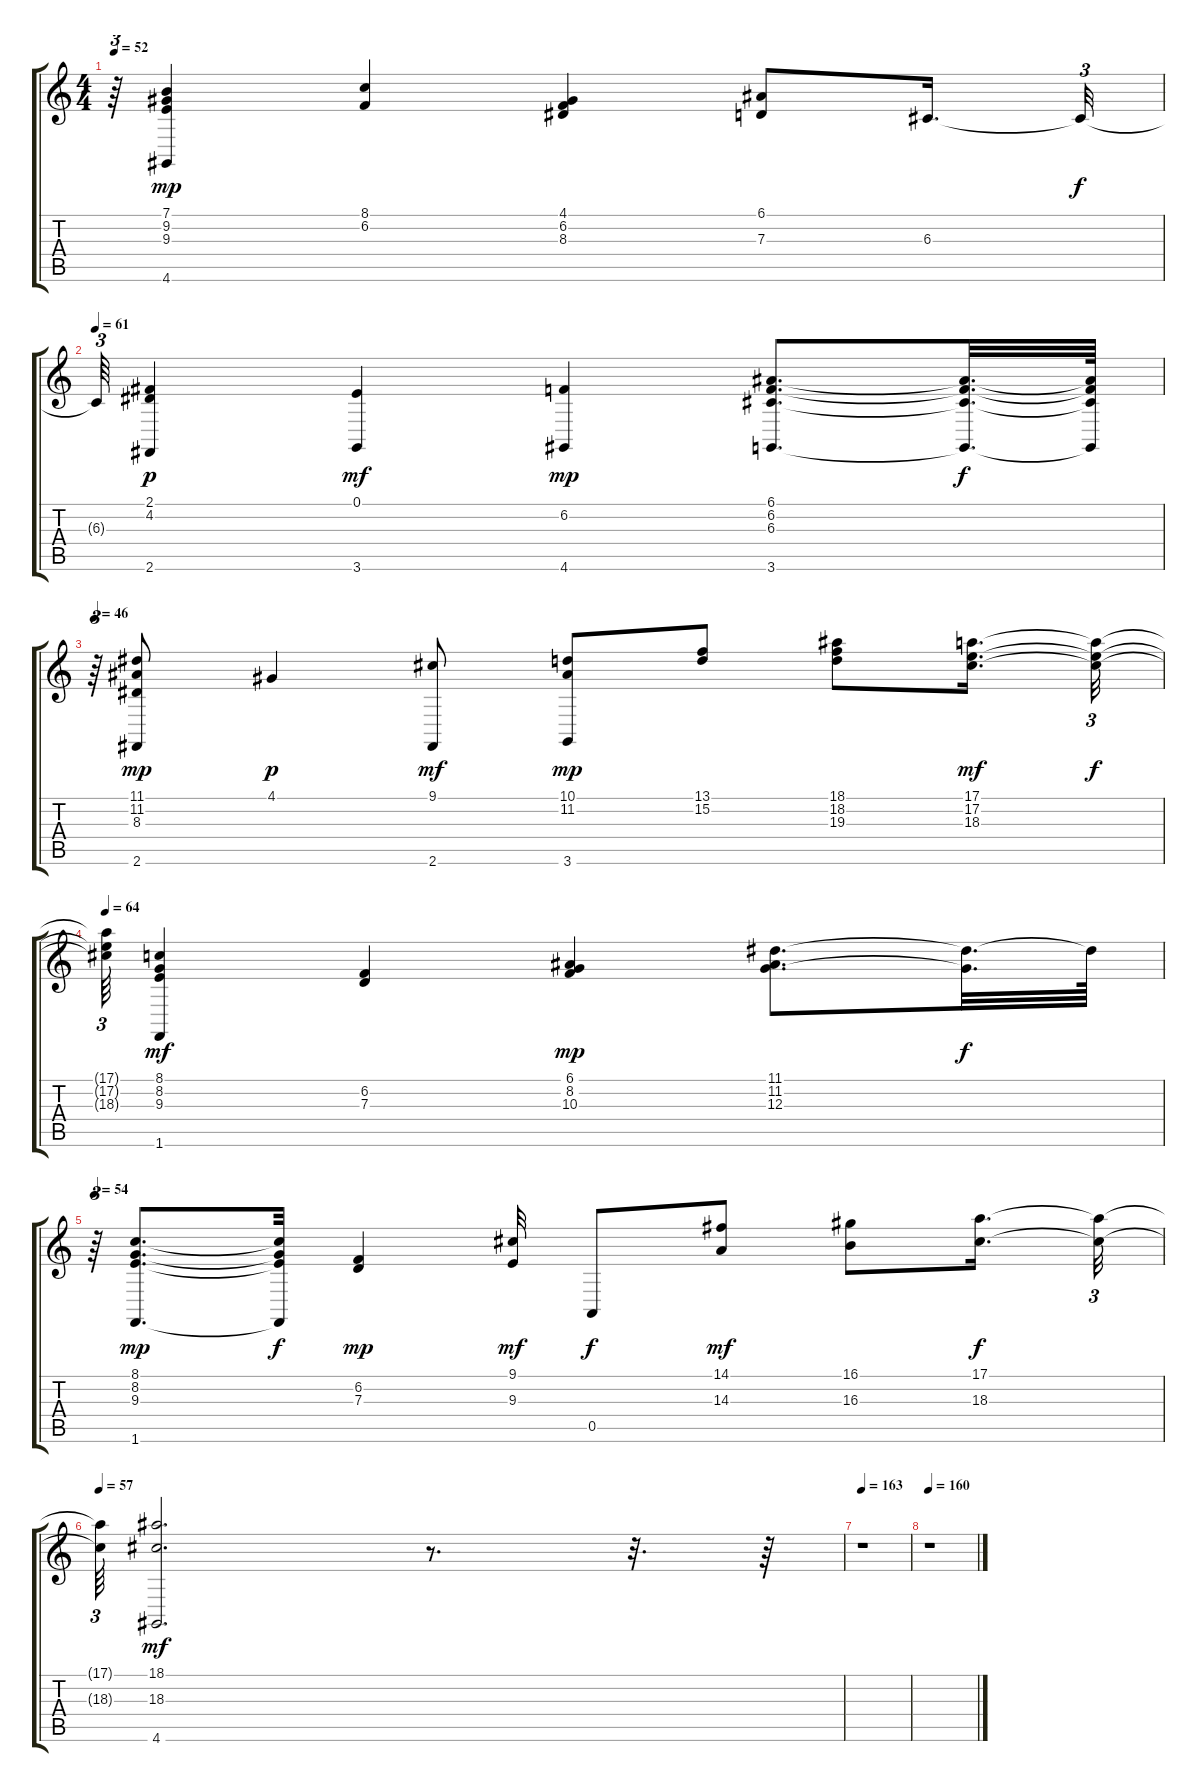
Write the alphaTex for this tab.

\track "" {instrument stringensemble2}
\staff {score tabs}
\tuning (E4 B3 G3 D3 A2 E2) {hide}
\ts (4 4)
\tempo 52
\clef g2
\ks c
r.64{tu (3 2) dy f} (7.1 9.2 9.3 4.6).4{dy mp} (8.1 6.2).4 (4.1 6.2 8.3).4 (6.1 7.3).8 6.3.16{d} 6.3{t}.32{tu (3 2) dy f} |
\tempo 61
6.3{t}.64{tu (3 2)} (2.1 4.2 2.6).4{dy p} (0.1 3.6).4{dy mf} (6.2 4.6).4{dy mp} (6.1 6.2 6.3 3.6).8{d} (6.1{t} 6.2{t} 6.3{t} 3.6{t}).32{d dy f} (6.1{t} 6.2{t} 6.3{t} 3.6{t}).64 |
\tempo 46
r.64{tu (3 2)} (11.1 11.2 8.3 2.6).8{dy mp} 4.1.4{dy p} (9.1 2.6).8{dy mf} (10.1 11.2 3.6).8{dy mp} (13.1 15.2).8 (18.1 18.2 19.3).8 (17.1 17.2 18.3).16{d dy mf} (17.1{t} 17.2{t} 18.3{t}).32{tu (3 2) dy f} |
\tempo 64
(17.1{t} 17.2{t} 18.3{t}).64{tu (3 2)} (8.1 8.2 9.3 1.6).4{dy mf} (6.2 7.3).4 (6.1 8.2 10.3).4{dy mp} (11.1 11.2 12.3).8{d} (11.1{t} 12.3{t}).32{d dy f} 11.1{t}.64 |
\tempo 54
r.64{tu (3 2)} (8.1 8.2 9.3 1.6).8{d dy mp} (8.1{t} 8.2{t} 9.3{t} 1.6{t}).32{dy f} (6.2 7.3).4{dy mp} (9.1 9.3).32{dy mf} 0.5.8{dy f} (14.1 14.3).8{dy mf} (16.1 16.3).8 (17.1 18.3).16{d dy f} (17.1{t} 18.3{t}).32{tu (3 2)} |
\tempo 57
(17.1{t} 18.3{t}).64{tu (3 2)} (18.1 18.3 4.6).2{d dy mf} r.8{d} r.32{d} r.64 |
\tempo 163
r.1 |
\tempo 160
r.1
